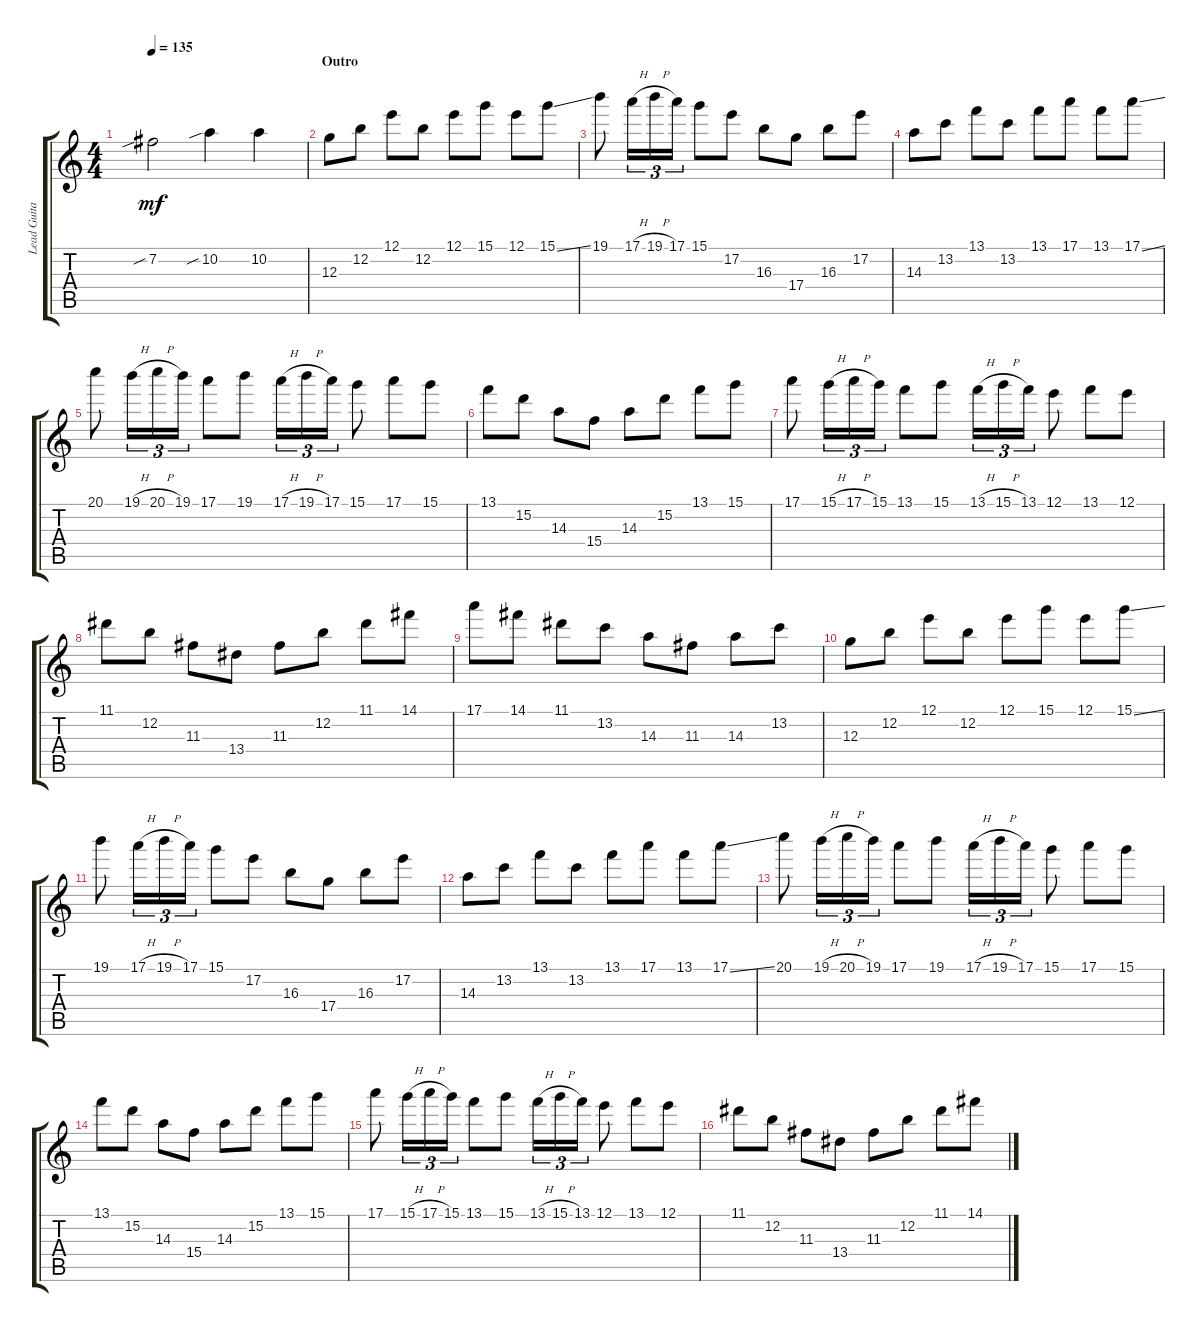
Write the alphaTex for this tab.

\track ("Lead Guitar (R)" "Lead Guita") {instrument electricguitarclean}
\staff {score tabs}
\tuning (E4 B3 G3 D3 A2 D2) {hide}
\ts (4 4)
\tempo 135
\clef g2
\ks c
7.2{sib}.2{dy mf} 10.2{sib}.4 10.2.4 |
\section ("" "Outro")
12.3.8 12.2.8 12.1.8 12.2.8 12.1.8 15.1.8 12.1.8 15.1{ss}.8 |
19.1.8 17.1{h}.16{tu (3 2)} 19.1{h}.16{tu (3 2)} 17.1.16{tu (3 2)} 15.1.8 17.2.8 16.3.8 17.4.8 16.3.8 17.2.8 |
14.3.8 13.2.8 13.1.8 13.2.8 13.1.8 17.1.8 13.1.8 17.1{ss}.8 |
20.1.8 19.1{h}.16{tu (3 2)} 20.1{h}.16{tu (3 2)} 19.1.16{tu (3 2)} 17.1.8 19.1.8 17.1{h}.16{tu (3 2)} 19.1{h}.16{tu (3 2)} 17.1.16{tu (3 2)} 15.1.8 17.1.8 15.1.8 |
13.1.8 15.2.8 14.3.8 15.4.8 14.3.8 15.2.8 13.1.8 15.1.8 |
17.1.8 15.1{h}.16{tu (3 2)} 17.1{h}.16{tu (3 2)} 15.1.16{tu (3 2)} 13.1.8 15.1.8 13.1{h}.16{tu (3 2)} 15.1{h}.16{tu (3 2)} 13.1.16{tu (3 2)} 12.1.8 13.1.8 12.1.8 |
11.1.8 12.2.8 11.3.8 13.4.8 11.3.8 12.2.8 11.1.8 14.1.8 |
17.1.8 14.1.8 11.1.8 13.2.8 14.3.8 11.3.8 14.3.8 13.2.8 |
12.3.8 12.2.8 12.1.8 12.2.8 12.1.8 15.1.8 12.1.8 15.1{ss}.8 |
19.1.8 17.1{h}.16{tu (3 2)} 19.1{h}.16{tu (3 2)} 17.1.16{tu (3 2)} 15.1.8 17.2.8 16.3.8 17.4.8 16.3.8 17.2.8 |
14.3.8 13.2.8 13.1.8 13.2.8 13.1.8 17.1.8 13.1.8 17.1{ss}.8 |
20.1.8 19.1{h}.16{tu (3 2)} 20.1{h}.16{tu (3 2)} 19.1.16{tu (3 2)} 17.1.8 19.1.8 17.1{h}.16{tu (3 2)} 19.1{h}.16{tu (3 2)} 17.1.16{tu (3 2)} 15.1.8 17.1.8 15.1.8 |
13.1.8 15.2.8 14.3.8 15.4.8 14.3.8 15.2.8 13.1.8 15.1.8 |
17.1.8 15.1{h}.16{tu (3 2)} 17.1{h}.16{tu (3 2)} 15.1.16{tu (3 2)} 13.1.8 15.1.8 13.1{h}.16{tu (3 2)} 15.1{h}.16{tu (3 2)} 13.1.16{tu (3 2)} 12.1.8 13.1.8 12.1.8 |
11.1.8 12.2.8 11.3.8 13.4.8 11.3.8 12.2.8 11.1.8 14.1.8
